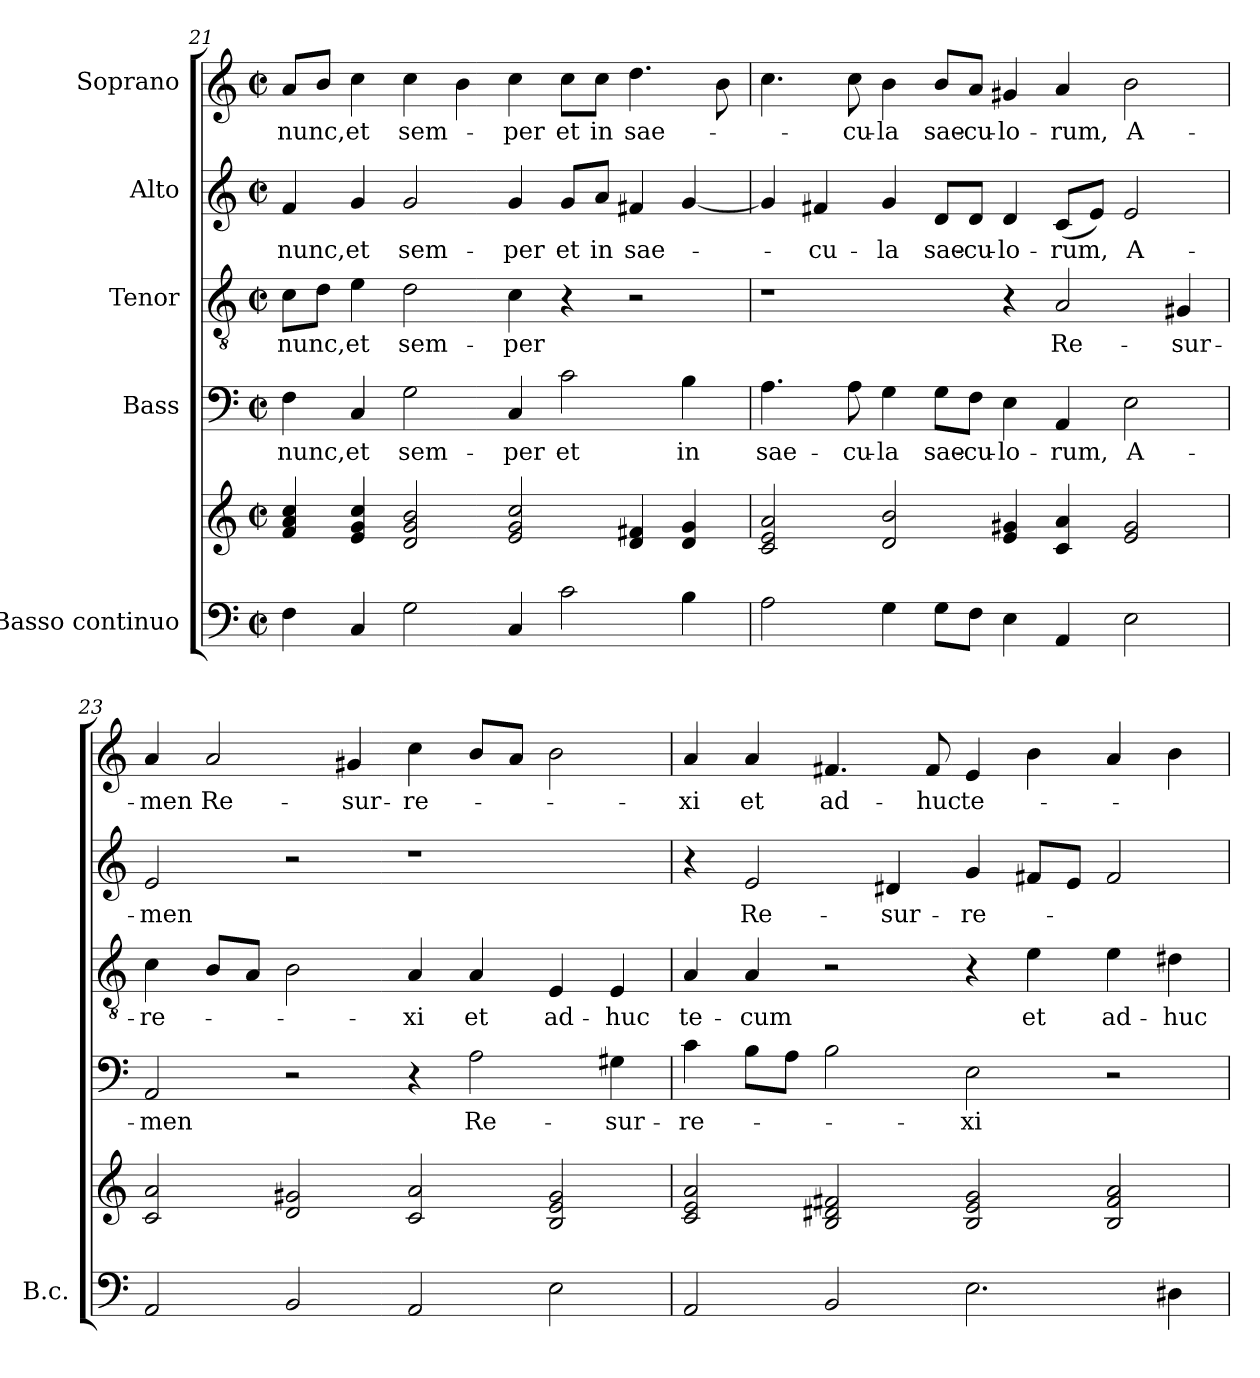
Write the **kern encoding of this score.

**kern	**kern	**kern	**text	**kern	**text	**kern	**text	**kern	**text
*part5	*part5	*part4	*part4	*part3	*part3	*part2	*part2	*part1	*part1
*staff6	*staff5	*staff4	*staff4	*staff3	*staff3	*staff2	*staff2	*staff1	*staff1
*I"Basso continuo	*	*I"Bass	*	*I"Tenor	*	*I"Alto	*	*I"Soprano	*
*I'B.c.	*	*	*	*	*	*	*	*	*
!!LO:LB:g=z
*clefF4	*clefG2	*clefF4	*	*clefGv2	*	*clefG2	*	*clefG2	*
*k[]	*k[]	*k[]	*	*k[]	*	*k[]	*	*k[]	*
*C:	*C:	*C:	*	*C:	*	*C:	*	*C:	*
*M2/2	*M2/2	*M2/2	*	*M2/2	*	*M2/2	*	*M2/2	*
*met(c|)	*met(c|)	*met(c|)	*	*met(c|)	*	*met(c|)	*	*met(c|)	*
=21	=21	=21	=21	=21	=21	=21	=21	=21	=21
!	!	!	!LO:LY:b	!	!LO:LY:b	!	!LO:LY:b	!	!LO:LY:b
4F\	4f!/ 4a!/ 4cc!/	4F\	nunc,	8c\L	nunc,	4f/	nunc,	8a/L	nunc,
.	.	.	.	8d\J	.	.	.	8b/J	.
!	!	!	!LO:LY:b	!	!LO:LY:b	!	!LO:LY:b	!	!LO:LY:b
4C/	4e!/ 4g!/ 4cc!/	4C/	et	4e\	et	4g/	et	4cc\	et
!	!	!	!LO:LY:b	!	!LO:LY:b	!	!LO:LY:b	!	!LO:LY:b
2G\	2d!/ 2g!/ 2b!/	2G\	sem-	2d\	sem-	2g/	sem-	4cc\	sem-
.	.	.	.	.	.	.	.	4b\	.
!	!	!	!LO:LY:b	!	!LO:LY:b	!	!LO:LY:b	!	!LO:LY:b
4C/	2e!/ 2g!/ 2cc!/	4C/	-per	4c\	-per	4g/	-per	4cc\	-per
!	!	!	!LO:LY:b	!	!	!	!LO:LY:b	!	!LO:LY:b
2c\	.	2c\	et	4r	.	8g/L	et	8cc\L	et
!	!	!	!	!	!	!	!LO:LY:b	!	!LO:LY:b
.	.	.	.	.	.	8a/J	in	8cc\J	in
!	!	!	!	!	!	!	!LO:LY:b	!	!LO:LY:b
.	4d!/ 4f#X!/	.	.	2r	.	4f#X/	sae-	4.dd\	sae-
!	!	!	!LO:LY:b	!	!	!	!	!	!
4B\	4d!/ 4g!/	4B\	in	.	.	[4g/	.	.	.
.	.	.	.	.	.	.	.	8b\	.
=22	=22	=22	=22	=22	=22	=22	=22	=22	=22
!	!	!	!LO:LY:b	!	!	!	!	!	!
2A\	2c!/ 2e!/ 2a!/	4.A\	sae-	1r	.	4g/]	.	4.cc\	.
!	!	!	!	!	!	!	!LO:LY:b	!	!
.	.	.	.	.	.	4f#X/	-cu-	.	.
!	!	!	!LO:LY:b	!	!	!	!	!	!LO:LY:b
.	.	8A\	-cu-	.	.	.	.	8cc\	-cu-
!	!	!	!LO:LY:b	!	!	!	!LO:LY:b	!	!LO:LY:b
4G\	2d!/ 2b!/	4G\	-la	.	.	4g/	-la	4b\	-la
!	!	!	!LO:LY:b	!	!	!	!LO:LY:b	!	!LO:LY:b
8G\L	.	8G\L	sae-	.	.	8d/L	sae-	8b/L	sae-
!	!	!	!LO:LY:b	!	!	!	!LO:LY:b	!	!LO:LY:b
8F\J	.	8F\J	-cu-	.	.	8d/J	-cu-	8a/J	-cu-
!	!	!	!LO:LY:b	!	!	!	!LO:LY:b	!	!LO:LY:b
4E\	4e!/ 4g#X!/	4E\	-lo-	4r	.	4d/	-lo-	4g#X/	-lo-
!	!	!	!LO:LY:b	!	!LO:LY:b	!	!LO:LY:b	!	!LO:LY:b
4AA/	4c!/ 4a!/	4AA/	-rum,	2A/	Re-	(<8c/L	-rum,	4a/	-rum,
.	.	.	.	.	.	8e/J)	.	.	.
!	!	!	!LO:LY:b	!	!	!	!LO:LY:b	!	!LO:LY:b
2E\	2e!/ 2g#!/	2E\	A-	.	.	2e/	A-	2b\	A-
!	!	!	!	!	!LO:LY:b	!	!	!	!
.	.	.	.	4G#X/	-sur-	.	.	.	.
=23	=23	=23	=23	=23	=23	=23	=23	=23	=23
!	!	!	!LO:LY:b	!	!LO:LY:b	!	!LO:LY:b	!	!LO:LY:b
2AA/	2c!/ 2a!/	2AA/	-men	4c\	-re-	2e/	-men	4a/	-men
!	!	!	!	!	!	!	!	!	!LO:LY:b
.	.	.	.	8B/L	.	.	.	2a/	Re-
.	.	.	.	8A/J	.	.	.	.	.
2BB/	2d!/ 2g#X!/	2r	.	2B\	.	2r	.	.	.
!	!	!	!	!	!	!	!	!	!LO:LY:b
.	.	.	.	.	.	.	.	4g#X/	-sur-
!	!	!	!	!	!LO:LY:b	!	!	!	!LO:LY:b
2AA/	2c!/ 2a!/	4r	.	4A/	-xi	1r	.	4cc\	-re-
!	!	!	!LO:LY:b	!	!LO:LY:b	!	!	!	!
.	.	2A\	Re-	4A/	et	.	.	8b/L	.
.	.	.	.	.	.	.	.	8a/J	.
!	!	!	!	!	!LO:LY:b	!	!	!	!
2E\	2B!/ 2e!/ 2g#!/	.	.	4E/	ad-	.	.	2b\	.
!	!	!	!LO:LY:b	!	!LO:LY:b	!	!	!	!
.	.	4G#X\	-sur-	4E/	-huc	.	.	.	.
!!LO:PB:g=z
=24	=24	=24	=24	=24	=24	=24	=24	=24	=24
!	!	!	!LO:LY:b	!	!LO:LY:b	!	!	!	!LO:LY:b
2AA/	2c!/ 2e!/ 2a!/	4c\	-re-	4A/	te-	4r	.	4a/	-xi
!	!	!	!	!	!LO:LY:b	!	!LO:LY:b	!	!LO:LY:b
.	.	8B\L	.	4A/	-cum	2e/	Re-	4a/	et
.	.	8A\J	.	.	.	.	.	.	.
!	!	!	!	!	!	!	!	!	!LO:LY:b
2BB/	2B!/ 2d#X!/ 2f#X!/	2B\	.	2r	.	.	.	4.f#X/	ad-
!	!	!	!	!	!	!	!LO:LY:b	!	!
.	.	.	.	.	.	4d#X/	-sur-	.	.
!	!	!	!	!	!	!	!	!	!LO:LY:b
.	.	.	.	.	.	.	.	8f#/	-huc
!	!	!	!LO:LY:b	!	!	!	!LO:LY:b	!	!LO:LY:b
2.E\	2B!/ 2e!/ 2g!/	2E\	-xi	4r	.	4g/	-re-	4e/	te-
!	!	!	!	!	!LO:LY:b	!	!	!	!
.	.	.	.	4e\	et	8f#X/L	.	4b\	.
.	.	.	.	.	.	8e/J	.	.	.
!	!	!	!	!	!LO:LY:b	!	!	!	!
.	2B!/ 2f#!/ 2a!/	2r	.	4e\	ad-	2f#/	.	4a/	.
!	!	!	!	!	!LO:LY:b	!	!	!	!
4D#X\	.	.	.	4d#X\	-huc	.	.	4b\	.
=	=	=	=	=	=	=	=	=	=
*-	*-	*-	*-	*-	*-	*-	*-	*-	*-
